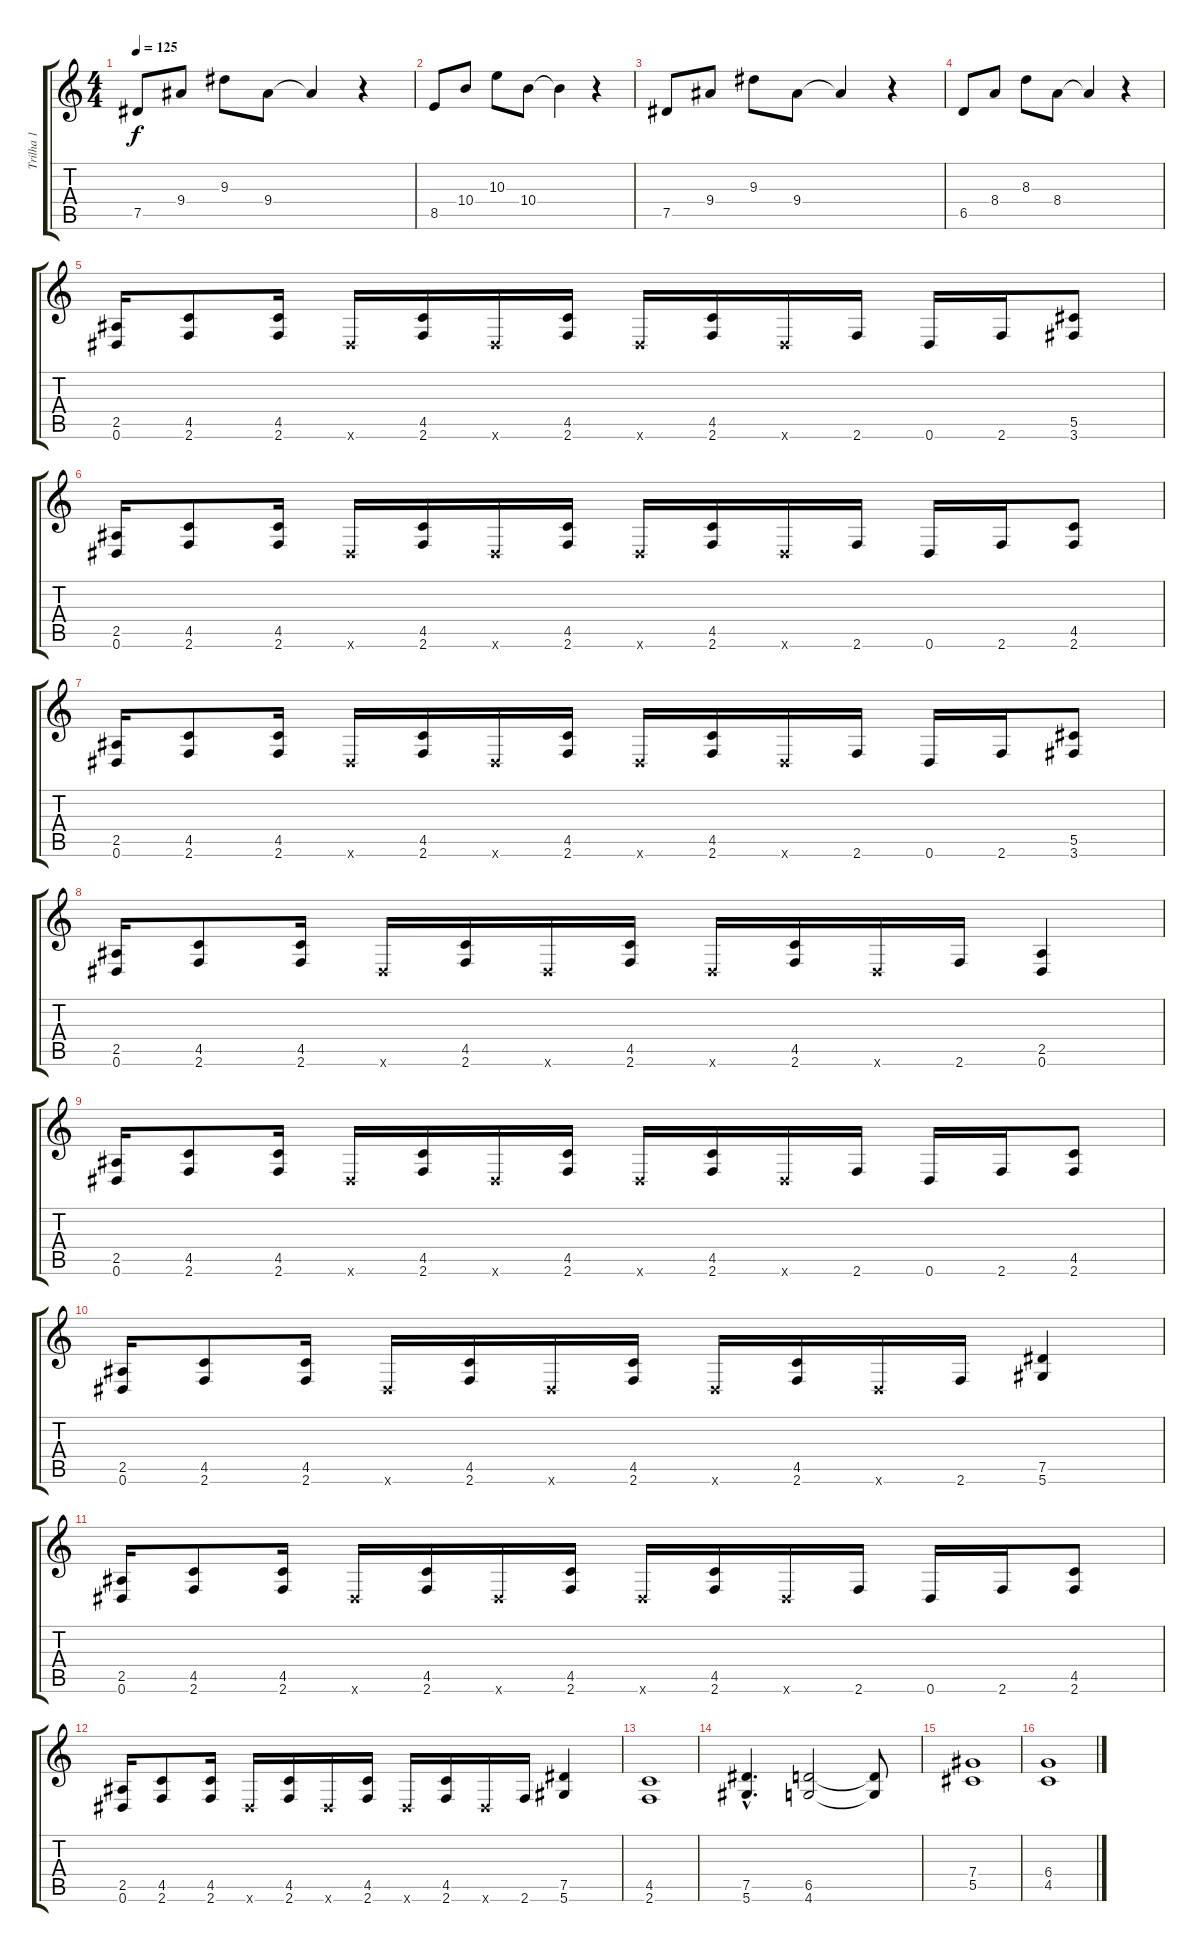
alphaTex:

\track ("Trilha 1" "Trilha 1") {instrument distortionguitar}
\staff {score tabs}
\tuning (Eb4 Bb3 Gb3 Db3 Ab2 Eb2) {hide}
\ts (4 4)
\tempo 125
\clef g2
\ks c
7.5.8{dy f} 9.4.8 9.3.8 9.4.8 9.4{t}.4 r.4 |
8.5.8 10.4.8 10.3.8 10.4.8 10.4{t}.4 r.4 |
7.5.8 9.4.8 9.3.8 9.4.8 9.4{t}.4 r.4 |
6.5.8 8.4.8 8.3.8 8.4.8 8.4{t}.4 r.4 |
(2.5 0.6).16 (4.5 2.6).8 (4.5 2.6).16 0.6{x}.16 (4.5 2.6).16 0.6{x}.16 (4.5 2.6).16 0.6{x}.16 (4.5 2.6).16 0.6{x}.16 2.6.16 0.6.16 2.6.16 (5.5 3.6).8 |
(2.5 0.6).16 (4.5 2.6).8 (4.5 2.6).16 0.6{x}.16 (4.5 2.6).16 0.6{x}.16 (4.5 2.6).16 0.6{x}.16 (4.5 2.6).16 0.6{x}.16 2.6.16 0.6.16 2.6.16 (4.5 2.6).8 |
(2.5 0.6).16 (4.5 2.6).8 (4.5 2.6).16 0.6{x}.16 (4.5 2.6).16 0.6{x}.16 (4.5 2.6).16 0.6{x}.16 (4.5 2.6).16 0.6{x}.16 2.6.16 0.6.16 2.6.16 (5.5 3.6).8 |
(2.5 0.6).16 (4.5 2.6).8 (4.5 2.6).16 0.6{x}.16 (4.5 2.6).16 0.6{x}.16 (4.5 2.6).16 0.6{x}.16 (4.5 2.6).16 0.6{x}.16 2.6.16 (2.5 0.6).4 |
(2.5 0.6).16 (4.5 2.6).8 (4.5 2.6).16 0.6{x}.16 (4.5 2.6).16 0.6{x}.16 (4.5 2.6).16 0.6{x}.16 (4.5 2.6).16 0.6{x}.16 2.6.16 0.6.16 2.6.16 (4.5 2.6).8 |
(2.5 0.6).16 (4.5 2.6).8 (4.5 2.6).16 0.6{x}.16 (4.5 2.6).16 0.6{x}.16 (4.5 2.6).16 0.6{x}.16 (4.5 2.6).16 0.6{x}.16 2.6.16 (7.5 5.6).4 |
(2.5 0.6).16 (4.5 2.6).8 (4.5 2.6).16 0.6{x}.16 (4.5 2.6).16 0.6{x}.16 (4.5 2.6).16 0.6{x}.16 (4.5 2.6).16 0.6{x}.16 2.6.16 0.6.16 2.6.16 (4.5 2.6).8 |
(2.5 0.6).16 (4.5 2.6).8 (4.5 2.6).16 0.6{x}.16 (4.5 2.6).16 0.6{x}.16 (4.5 2.6).16 0.6{x}.16 (4.5 2.6).16 0.6{x}.16 2.6.16 (7.5 5.6).4 |
(4.5 2.6).1 |
(7.5{hac} 5.6{hac}).4{d} (6.5 4.6).2 (6.5{t} 4.6{t}).8 |
(7.4 5.5).1 |
(6.4 4.5).1
